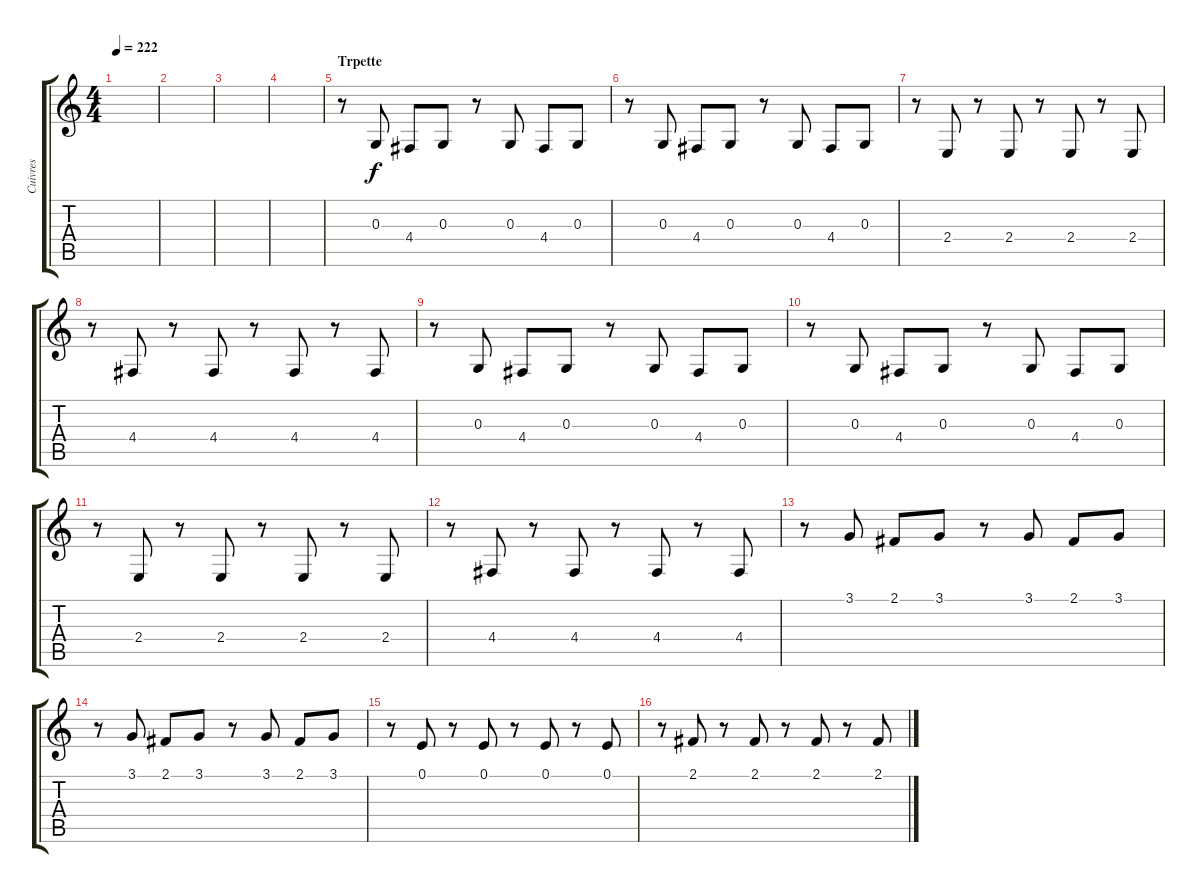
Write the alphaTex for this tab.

\track ("Cuivres" "Cuivres") {instrument trumpet}
\staff {score tabs}
\tuning (E4 B3 G3 D3 A2 E2) {hide}
\ts (4 4)
\tempo 222
\clef g2
\ks c
|
|
|
|
\section ("" "Trpette")
r.8 0.3.8 4.4.8 0.3.8 r.8 0.3.8 4.4.8 0.3.8 |
r.8 0.3.8 4.4.8 0.3.8 r.8 0.3.8 4.4.8 0.3.8 |
r.8 2.4.8 r.8 2.4.8 r.8 2.4.8 r.8 2.4.8 |
r.8 4.4.8 r.8 4.4.8 r.8 4.4.8 r.8 4.4.8 |
r.8 0.3.8 4.4.8 0.3.8 r.8 0.3.8 4.4.8 0.3.8 |
r.8 0.3.8 4.4.8 0.3.8 r.8 0.3.8 4.4.8 0.3.8 |
r.8 2.4.8 r.8 2.4.8 r.8 2.4.8 r.8 2.4.8 |
r.8 4.4.8 r.8 4.4.8 r.8 4.4.8 r.8 4.4.8 |
r.8 3.1.8 2.1.8 3.1.8 r.8 3.1.8 2.1.8 3.1.8 |
r.8 3.1.8 2.1.8 3.1.8 r.8 3.1.8 2.1.8 3.1.8 |
r.8 0.1.8 r.8 0.1.8 r.8 0.1.8 r.8 0.1.8 |
r.8 2.1.8 r.8 2.1.8 r.8 2.1.8 r.8 2.1.8
